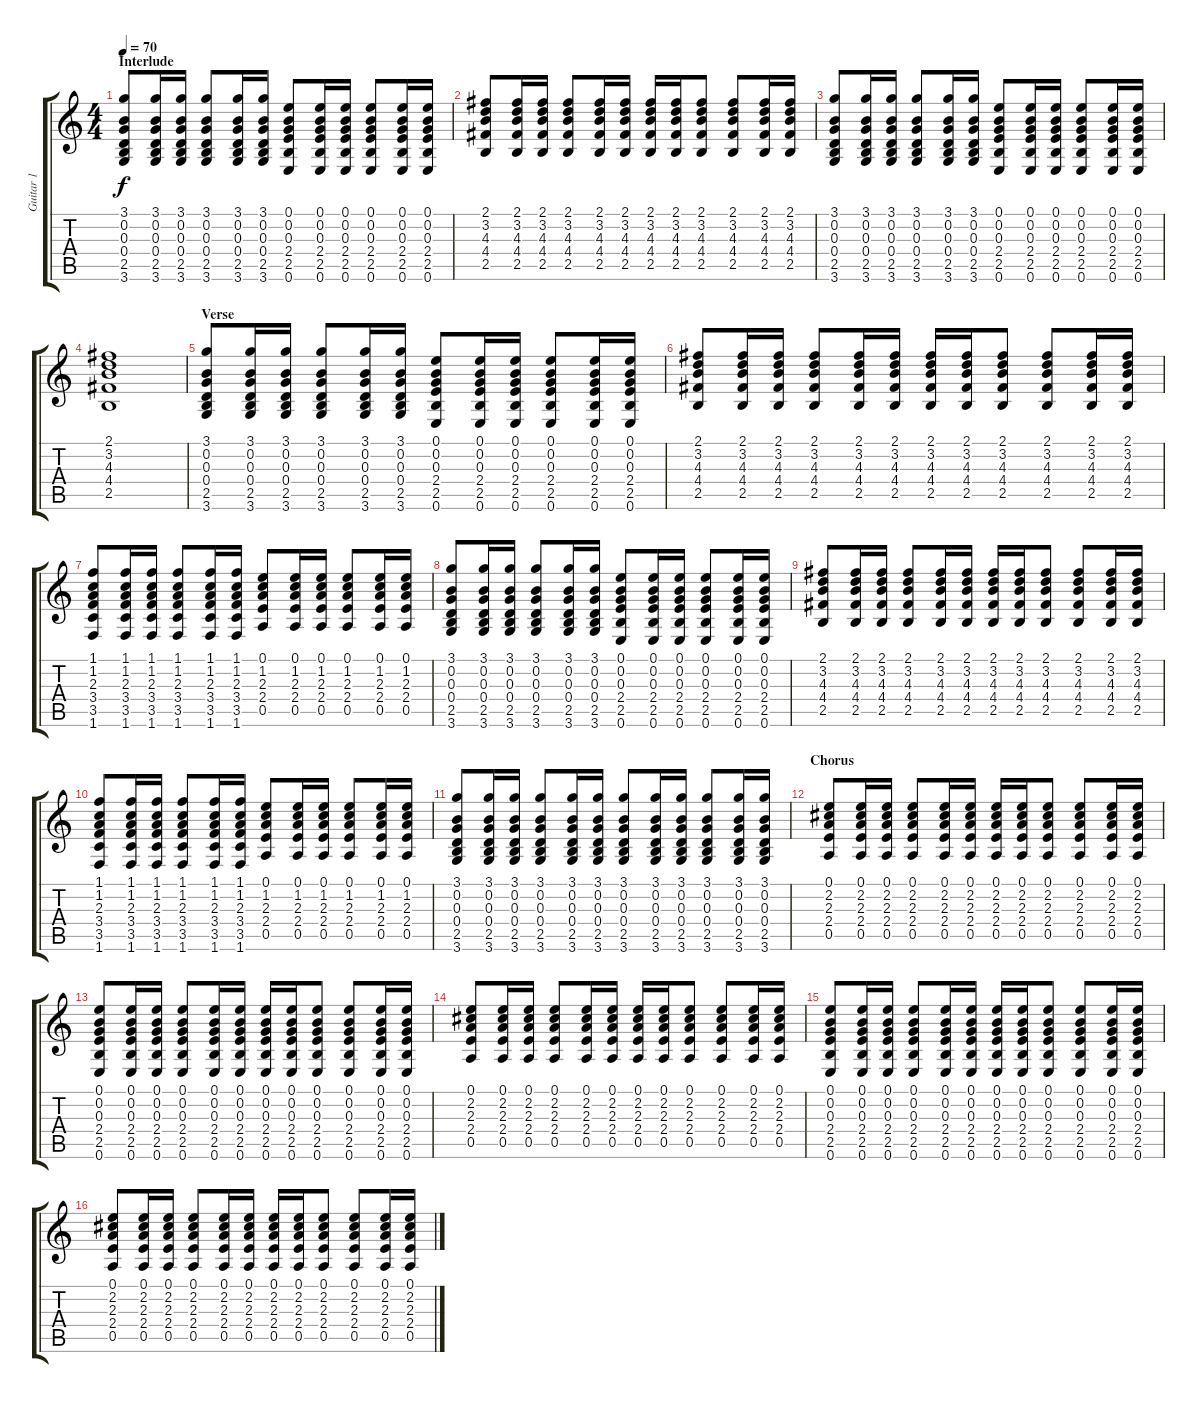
\track ("Guitar 1" "Guitar 1") {instrument electricguitarclean}
\staff {score tabs}
\tuning (E4 B3 G3 D3 A2 E2) {hide}
\ts (4 4)
\section ("" "Interlude")
\tempo 70
\clef g2
\ks c
(3.1 0.2 0.3 0.4 2.5 3.6).8{dy f} (3.1 0.2 0.3 0.4 2.5 3.6).16 (3.1 0.2 0.3 0.4 2.5 3.6).16 (3.1 0.2 0.3 0.4 2.5 3.6).8 (3.1 0.2 0.3 0.4 2.5 3.6).16 (3.1 0.2 0.3 0.4 2.5 3.6).16 (0.1 0.2 0.3 2.4 2.5 0.6).8 (0.1 0.2 0.3 2.4 2.5 0.6).16 (0.1 0.2 0.3 2.4 2.5 0.6).16 (0.1 0.2 0.3 2.4 2.5 0.6).8 (0.1 0.2 0.3 2.4 2.5 0.6).16 (0.1 0.2 0.3 2.4 2.5 0.6).16 |
(2.1 3.2 4.3 4.4 2.5).8 (2.1 3.2 4.3 4.4 2.5).16 (2.1 3.2 4.3 4.4 2.5).16 (2.1 3.2 4.3 4.4 2.5).8 (2.1 3.2 4.3 4.4 2.5).16 (2.1 3.2 4.3 4.4 2.5).16 (2.1 3.2 4.3 4.4 2.5).16 (2.1 3.2 4.3 4.4 2.5).16 (2.1 3.2 4.3 4.4 2.5).8 (2.1 3.2 4.3 4.4 2.5).8 (2.1 3.2 4.3 4.4 2.5).16 (2.1 3.2 4.3 4.4 2.5).16 |
(3.1 0.2 0.3 0.4 2.5 3.6).8 (3.1 0.2 0.3 0.4 2.5 3.6).16 (3.1 0.2 0.3 0.4 2.5 3.6).16 (3.1 0.2 0.3 0.4 2.5 3.6).8 (3.1 0.2 0.3 0.4 2.5 3.6).16 (3.1 0.2 0.3 0.4 2.5 3.6).16 (0.1 0.2 0.3 2.4 2.5 0.6).8 (0.1 0.2 0.3 2.4 2.5 0.6).16 (0.1 0.2 0.3 2.4 2.5 0.6).16 (0.1 0.2 0.3 2.4 2.5 0.6).8 (0.1 0.2 0.3 2.4 2.5 0.6).16 (0.1 0.2 0.3 2.4 2.5 0.6).16 |
(2.1 3.2 4.3 4.4 2.5).1 |
\section ("" "Verse")
(3.1 0.2 0.3 0.4 2.5 3.6).8 (3.1 0.2 0.3 0.4 2.5 3.6).16 (3.1 0.2 0.3 0.4 2.5 3.6).16 (3.1 0.2 0.3 0.4 2.5 3.6).8 (3.1 0.2 0.3 0.4 2.5 3.6).16 (3.1 0.2 0.3 0.4 2.5 3.6).16 (0.1 0.2 0.3 2.4 2.5 0.6).8 (0.1 0.2 0.3 2.4 2.5 0.6).16 (0.1 0.2 0.3 2.4 2.5 0.6).16 (0.1 0.2 0.3 2.4 2.5 0.6).8 (0.1 0.2 0.3 2.4 2.5 0.6).16 (0.1 0.2 0.3 2.4 2.5 0.6).16 |
(2.1 3.2 4.3 4.4 2.5).8 (2.1 3.2 4.3 4.4 2.5).16 (2.1 3.2 4.3 4.4 2.5).16 (2.1 3.2 4.3 4.4 2.5).8 (2.1 3.2 4.3 4.4 2.5).16 (2.1 3.2 4.3 4.4 2.5).16 (2.1 3.2 4.3 4.4 2.5).16 (2.1 3.2 4.3 4.4 2.5).16 (2.1 3.2 4.3 4.4 2.5).8 (2.1 3.2 4.3 4.4 2.5).8 (2.1 3.2 4.3 4.4 2.5).16 (2.1 3.2 4.3 4.4 2.5).16 |
(1.1 1.2 2.3 3.4 3.5 1.6).8 (1.1 1.2 2.3 3.4 3.5 1.6).16 (1.1 1.2 2.3 3.4 3.5 1.6).16 (1.1 1.2 2.3 3.4 3.5 1.6).8 (1.1 1.2 2.3 3.4 3.5 1.6).16 (1.1 1.2 2.3 3.4 3.5 1.6).16 (0.1 1.2 2.3 2.4 0.5).8 (0.1 1.2 2.3 2.4 0.5).16 (0.1 1.2 2.3 2.4 0.5).16 (0.1 1.2 2.3 2.4 0.5).8 (0.1 1.2 2.3 2.4 0.5).16 (0.1 1.2 2.3 2.4 0.5).16 |
(3.1 0.2 0.3 0.4 2.5 3.6).8 (3.1 0.2 0.3 0.4 2.5 3.6).16 (3.1 0.2 0.3 0.4 2.5 3.6).16 (3.1 0.2 0.3 0.4 2.5 3.6).8 (3.1 0.2 0.3 0.4 2.5 3.6).16 (3.1 0.2 0.3 0.4 2.5 3.6).16 (0.1 0.2 0.3 2.4 2.5 0.6).8 (0.1 0.2 0.3 2.4 2.5 0.6).16 (0.1 0.2 0.3 2.4 2.5 0.6).16 (0.1 0.2 0.3 2.4 2.5 0.6).8 (0.1 0.2 0.3 2.4 2.5 0.6).16 (0.1 0.2 0.3 2.4 2.5 0.6).16 |
(2.1 3.2 4.3 4.4 2.5).8 (2.1 3.2 4.3 4.4 2.5).16 (2.1 3.2 4.3 4.4 2.5).16 (2.1 3.2 4.3 4.4 2.5).8 (2.1 3.2 4.3 4.4 2.5).16 (2.1 3.2 4.3 4.4 2.5).16 (2.1 3.2 4.3 4.4 2.5).16 (2.1 3.2 4.3 4.4 2.5).16 (2.1 3.2 4.3 4.4 2.5).8 (2.1 3.2 4.3 4.4 2.5).8 (2.1 3.2 4.3 4.4 2.5).16 (2.1 3.2 4.3 4.4 2.5).16 |
(1.1 1.2 2.3 3.4 3.5 1.6).8 (1.1 1.2 2.3 3.4 3.5 1.6).16 (1.1 1.2 2.3 3.4 3.5 1.6).16 (1.1 1.2 2.3 3.4 3.5 1.6).8 (1.1 1.2 2.3 3.4 3.5 1.6).16 (1.1 1.2 2.3 3.4 3.5 1.6).16 (0.1 1.2 2.3 2.4 0.5).8 (0.1 1.2 2.3 2.4 0.5).16 (0.1 1.2 2.3 2.4 0.5).16 (0.1 1.2 2.3 2.4 0.5).8 (0.1 1.2 2.3 2.4 0.5).16 (0.1 1.2 2.3 2.4 0.5).16 |
(3.1 0.2 0.3 0.4 2.5 3.6).8 (3.1 0.2 0.3 0.4 2.5 3.6).16 (3.1 0.2 0.3 0.4 2.5 3.6).16 (3.1 0.2 0.3 0.4 2.5 3.6).8 (3.1 0.2 0.3 0.4 2.5 3.6).16 (3.1 0.2 0.3 0.4 2.5 3.6).16 (3.1 0.2 0.3 0.4 2.5 3.6).8 (3.1 0.2 0.3 0.4 2.5 3.6).16 (3.1 0.2 0.3 0.4 2.5 3.6).16 (3.1 0.2 0.3 0.4 2.5 3.6).8 (3.1 0.2 0.3 0.4 2.5 3.6).16 (3.1 0.2 0.3 0.4 2.5 3.6).16 |
\section ("" "Chorus")
(0.1 2.2 2.3 2.4 0.5).8 (0.1 2.2 2.3 2.4 0.5).16 (0.1 2.2 2.3 2.4 0.5).16 (0.1 2.2 2.3 2.4 0.5).8 (0.1 2.2 2.3 2.4 0.5).16 (0.1 2.2 2.3 2.4 0.5).16 (0.1 2.2 2.3 2.4 0.5).16 (0.1 2.2 2.3 2.4 0.5).16 (0.1 2.2 2.3 2.4 0.5).8 (0.1 2.2 2.3 2.4 0.5).8 (0.1 2.2 2.3 2.4 0.5).16 (0.1 2.2 2.3 2.4 0.5).16 |
(0.1 0.2 0.3 2.4 2.5 0.6).8 (0.1 0.2 0.3 2.4 2.5 0.6).16 (0.1 0.2 0.3 2.4 2.5 0.6).16 (0.1 0.2 0.3 2.4 2.5 0.6).8 (0.1 0.2 0.3 2.4 2.5 0.6).16 (0.1 0.2 0.3 2.4 2.5 0.6).16 (0.1 0.2 0.3 2.4 2.5 0.6).16 (0.1 0.2 0.3 2.4 2.5 0.6).16 (0.1 0.2 0.3 2.4 2.5 0.6).8 (0.1 0.2 0.3 2.4 2.5 0.6).8 (0.1 0.2 0.3 2.4 2.5 0.6).16 (0.1 0.2 0.3 2.4 2.5 0.6).16 |
(0.1 2.2 2.3 2.4 0.5).8 (0.1 2.2 2.3 2.4 0.5).16 (0.1 2.2 2.3 2.4 0.5).16 (0.1 2.2 2.3 2.4 0.5).8 (0.1 2.2 2.3 2.4 0.5).16 (0.1 2.2 2.3 2.4 0.5).16 (0.1 2.2 2.3 2.4 0.5).16 (0.1 2.2 2.3 2.4 0.5).16 (0.1 2.2 2.3 2.4 0.5).8 (0.1 2.2 2.3 2.4 0.5).8 (0.1 2.2 2.3 2.4 0.5).16 (0.1 2.2 2.3 2.4 0.5).16 |
(0.1 0.2 0.3 2.4 2.5 0.6).8 (0.1 0.2 0.3 2.4 2.5 0.6).16 (0.1 0.2 0.3 2.4 2.5 0.6).16 (0.1 0.2 0.3 2.4 2.5 0.6).8 (0.1 0.2 0.3 2.4 2.5 0.6).16 (0.1 0.2 0.3 2.4 2.5 0.6).16 (0.1 0.2 0.3 2.4 2.5 0.6).16 (0.1 0.2 0.3 2.4 2.5 0.6).16 (0.1 0.2 0.3 2.4 2.5 0.6).8 (0.1 0.2 0.3 2.4 2.5 0.6).8 (0.1 0.2 0.3 2.4 2.5 0.6).16 (0.1 0.2 0.3 2.4 2.5 0.6).16 |
(0.1 2.2 2.3 2.4 0.5).8 (0.1 2.2 2.3 2.4 0.5).16 (0.1 2.2 2.3 2.4 0.5).16 (0.1 2.2 2.3 2.4 0.5).8 (0.1 2.2 2.3 2.4 0.5).16 (0.1 2.2 2.3 2.4 0.5).16 (0.1 2.2 2.3 2.4 0.5).16 (0.1 2.2 2.3 2.4 0.5).16 (0.1 2.2 2.3 2.4 0.5).8 (0.1 2.2 2.3 2.4 0.5).8 (0.1 2.2 2.3 2.4 0.5).16 (0.1 2.2 2.3 2.4 0.5).16
